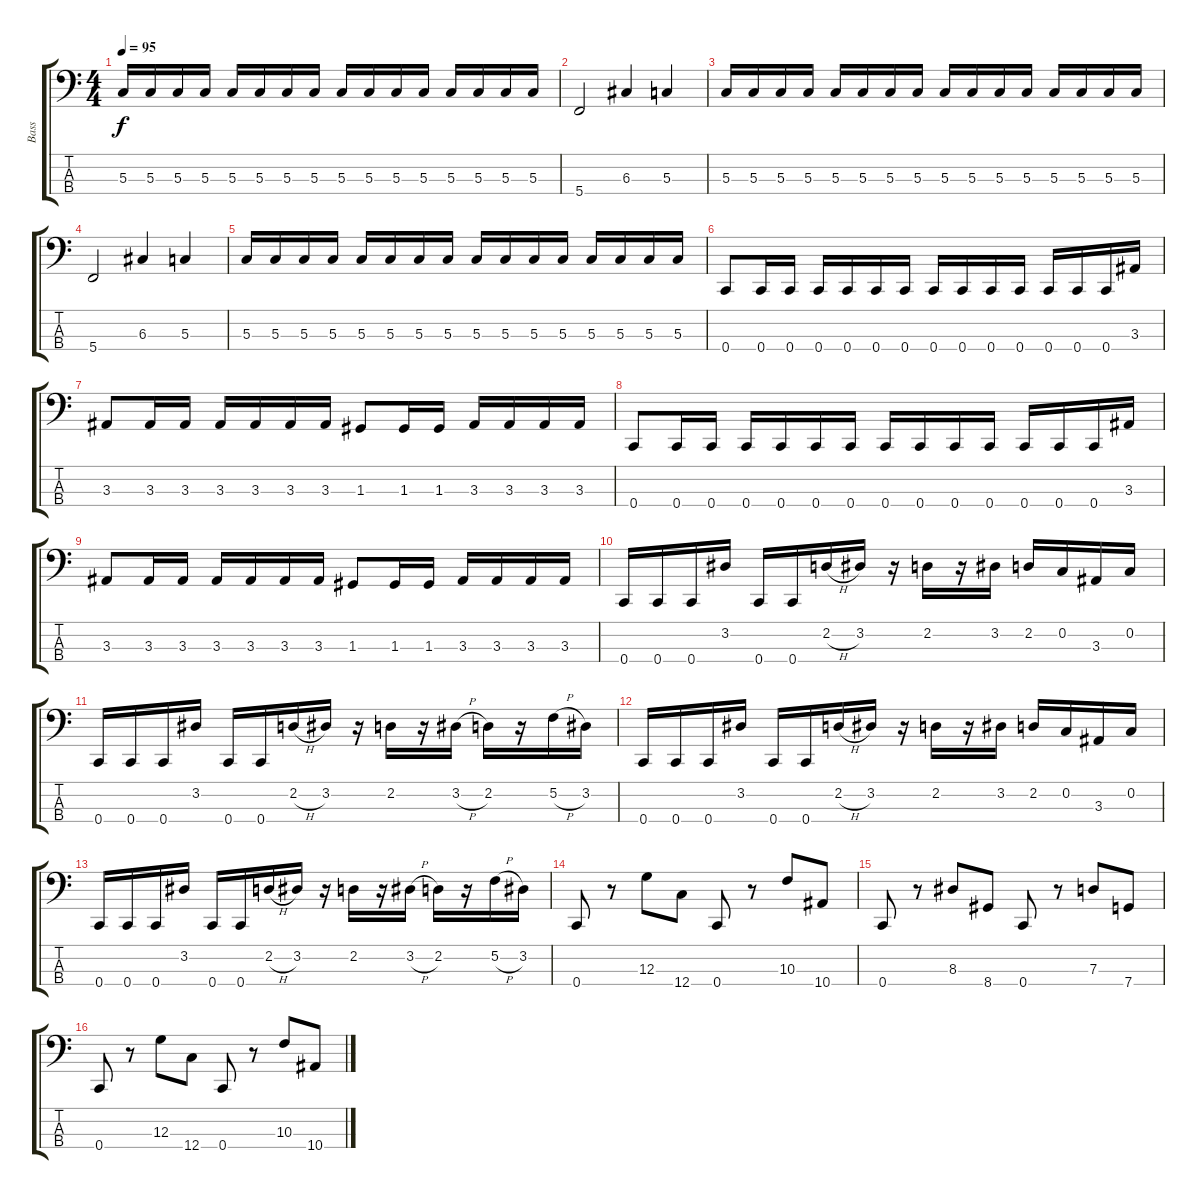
\track ("Bass" "Bass") {instrument electricbasspick}
\staff {score tabs}
\tuning (F2 C2 G1 C1) {hide}
\ts (4 4)
\tempo 95
\clef f4
\ks c
5.3.16{dy f} 5.3.16 5.3.16 5.3.16 5.3.16 5.3.16 5.3.16 5.3.16 5.3.16 5.3.16 5.3.16 5.3.16 5.3.16 5.3.16 5.3.16 5.3.16 |
5.4.2 6.3.4 5.3.4 |
5.3.16 5.3.16 5.3.16 5.3.16 5.3.16 5.3.16 5.3.16 5.3.16 5.3.16 5.3.16 5.3.16 5.3.16 5.3.16 5.3.16 5.3.16 5.3.16 |
5.4.2 6.3.4 5.3.4 |
5.3.16 5.3.16 5.3.16 5.3.16 5.3.16 5.3.16 5.3.16 5.3.16 5.3.16 5.3.16 5.3.16 5.3.16 5.3.16 5.3.16 5.3.16 5.3.16 |
0.4.8 0.4.16 0.4.16 0.4.16 0.4.16 0.4.16 0.4.16 0.4.16 0.4.16 0.4.16 0.4.16 0.4.16 0.4.16 0.4.16 3.3.16 |
3.3.8 3.3.16 3.3.16 3.3.16 3.3.16 3.3.16 3.3.16 1.3.8 1.3.16 1.3.16 3.3.16 3.3.16 3.3.16 3.3.16 |
0.4.8 0.4.16 0.4.16 0.4.16 0.4.16 0.4.16 0.4.16 0.4.16 0.4.16 0.4.16 0.4.16 0.4.16 0.4.16 0.4.16 3.3.16 |
3.3.8 3.3.16 3.3.16 3.3.16 3.3.16 3.3.16 3.3.16 1.3.8 1.3.16 1.3.16 3.3.16 3.3.16 3.3.16 3.3.16 |
0.4.16 0.4.16 0.4.16 3.2.16 0.4.16 0.4.16 2.2{h}.16 3.2.16 r.16 2.2.16 r.16 3.2.16 2.2.16 0.2.16 3.3.16 0.2.16 |
0.4.16 0.4.16 0.4.16 3.2.16 0.4.16 0.4.16 2.2{h}.16 3.2.16 r.16 2.2.16 r.16 3.2{h}.16 2.2.16 r.16 5.2{h}.16 3.2.16 |
0.4.16 0.4.16 0.4.16 3.2.16 0.4.16 0.4.16 2.2{h}.16 3.2.16 r.16 2.2.16 r.16 3.2.16 2.2.16 0.2.16 3.3.16 0.2.16 |
0.4.16 0.4.16 0.4.16 3.2.16 0.4.16 0.4.16 2.2{h}.16 3.2.16 r.16 2.2.16 r.16 3.2{h}.16 2.2.16 r.16 5.2{h}.16 3.2.16 |
0.4.8 r.8 12.3.8 12.4.8 0.4.8 r.8 10.3.8 10.4.8 |
0.4.8 r.8 8.3.8 8.4.8 0.4.8 r.8 7.3.8 7.4.8 |
0.4.8 r.8 12.3.8 12.4.8 0.4.8 r.8 10.3.8 10.4.8
